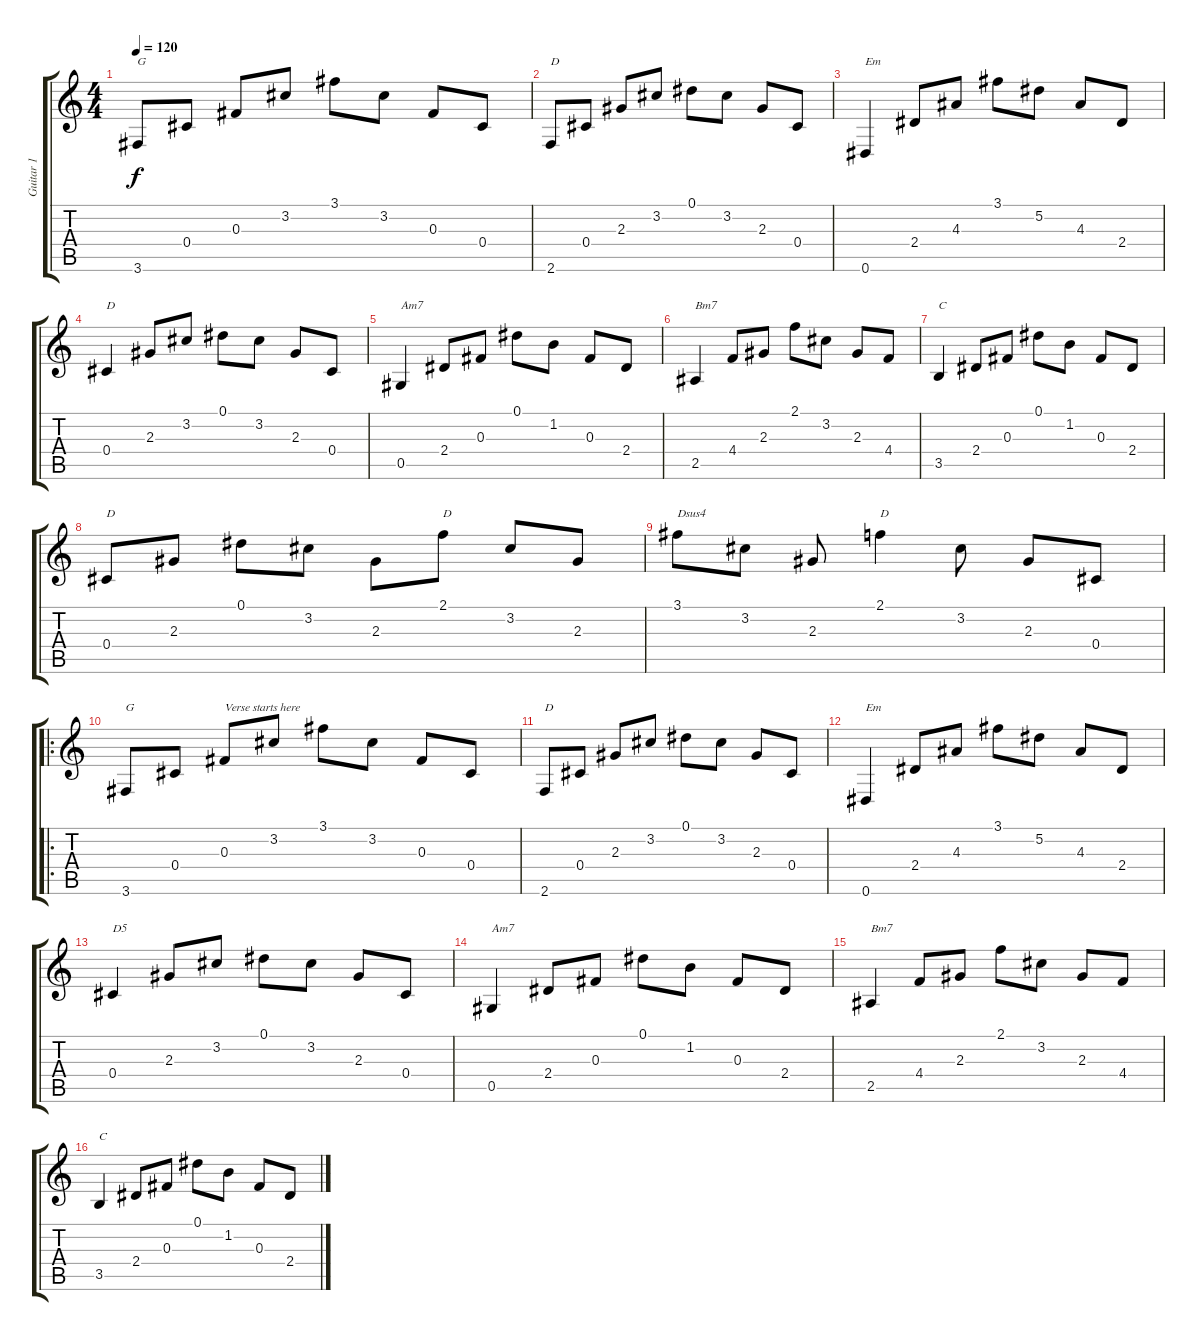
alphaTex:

\track ("Guitar 1" "Guitar 1") {instrument acousticguitarnylon}
\staff {score tabs}
\tuning (Eb4 Bb3 Gb3 Db3 Ab2 Eb2) {hide}
\ts (4 4)
\tempo 120
\clef g2
\ks c
3.6.8{txt "G" dy f instrument acousticguitarnylon} 0.4.8 0.3.8 3.2.8 3.1.8 3.2.8 0.3.8 0.4.8 |
2.6.8{txt "D"} 0.4.8 2.3.8 3.2.8 0.1.8 3.2.8 2.3.8 0.4.8 |
0.6.4{txt "Em"} 2.4.8 4.3.8 3.1.8 5.2.8 4.3.8 2.4.8 |
0.4.4{txt "D"} 2.3.8 3.2.8 0.1.8 3.2.8 2.3.8 0.4.8 |
0.5.4{txt "Am7"} 2.4.8 0.3.8 0.1.8 1.2.8 0.3.8 2.4.8 |
2.5.4{txt "Bm7"} 4.4.8 2.3.8 2.1.8 3.2.8 2.3.8 4.4.8 |
3.5.4{txt "C"} 2.4.8 0.3.8 0.1.8 1.2.8 0.3.8 2.4.8 |
0.4.8{txt "D"} 2.3.8 0.1.8 3.2.8 2.3.8 2.1.8{txt "D"} 3.2.8 2.3.8 |
3.1.8{txt "Dsus4"} 3.2.8 2.3.8 2.1.4{txt "D"} 3.2.8 2.3.8 0.4.8 |
\ro
3.6.8{txt "G"} 0.4.8 0.3.8{txt "Verse starts here"} 3.2.8 3.1.8 3.2.8 0.3.8 0.4.8 |
2.6.8{txt "D"} 0.4.8 2.3.8 3.2.8 0.1.8 3.2.8 2.3.8 0.4.8 |
0.6.4{txt "Em"} 2.4.8 4.3.8 3.1.8 5.2.8 4.3.8 2.4.8 |
0.4.4{txt "D5"} 2.3.8 3.2.8 0.1.8 3.2.8 2.3.8 0.4.8 |
0.5.4{txt "Am7"} 2.4.8 0.3.8 0.1.8 1.2.8 0.3.8 2.4.8 |
2.5.4{txt "Bm7"} 4.4.8 2.3.8 2.1.8 3.2.8 2.3.8 4.4.8 |
3.5.4{txt "C"} 2.4.8 0.3.8 0.1.8 1.2.8 0.3.8 2.4.8
